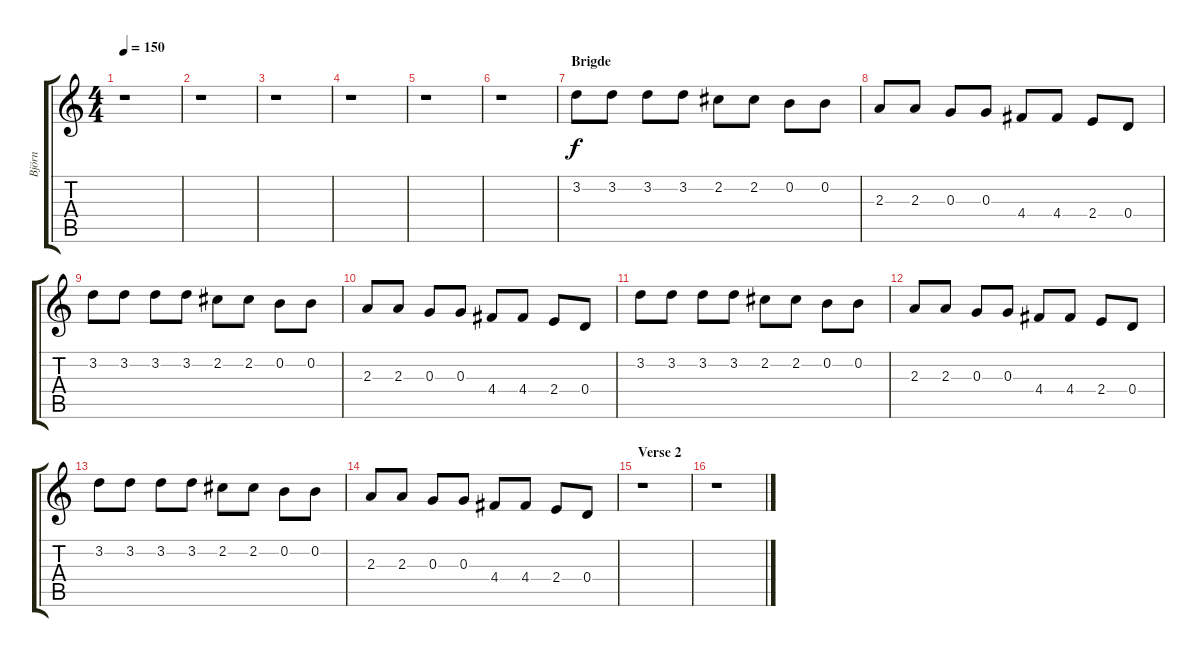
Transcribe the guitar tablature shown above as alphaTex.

\track ("Björn" "Björn") {instrument distortionguitar}
\staff {score tabs}
\tuning (E4 B3 G3 D3 A2 E2) {hide}
\ts (4 4)
\tempo 150
\clef g2
\ks c
r.1{dy mp} |
r.1 |
r.1 |
r.1 |
r.1 |
r.1 |
\section ("" "Brigde")
3.2.8{dy f} 3.2.8 3.2.8 3.2.8 2.2.8 2.2.8 0.2.8 0.2.8 |
2.3.8 2.3.8 0.3.8 0.3.8 4.4.8 4.4.8 2.4.8 0.4.8 |
3.2.8 3.2.8 3.2.8 3.2.8 2.2.8 2.2.8 0.2.8 0.2.8 |
2.3.8 2.3.8 0.3.8 0.3.8 4.4.8 4.4.8 2.4.8 0.4.8 |
3.2.8 3.2.8 3.2.8 3.2.8 2.2.8 2.2.8 0.2.8 0.2.8 |
2.3.8 2.3.8 0.3.8 0.3.8 4.4.8 4.4.8 2.4.8 0.4.8 |
3.2.8 3.2.8 3.2.8 3.2.8 2.2.8 2.2.8 0.2.8 0.2.8 |
2.3.8 2.3.8 0.3.8 0.3.8 4.4.8 4.4.8 2.4.8 0.4.8 |
\section ("" "Verse 2")
r.1 |
r.1
